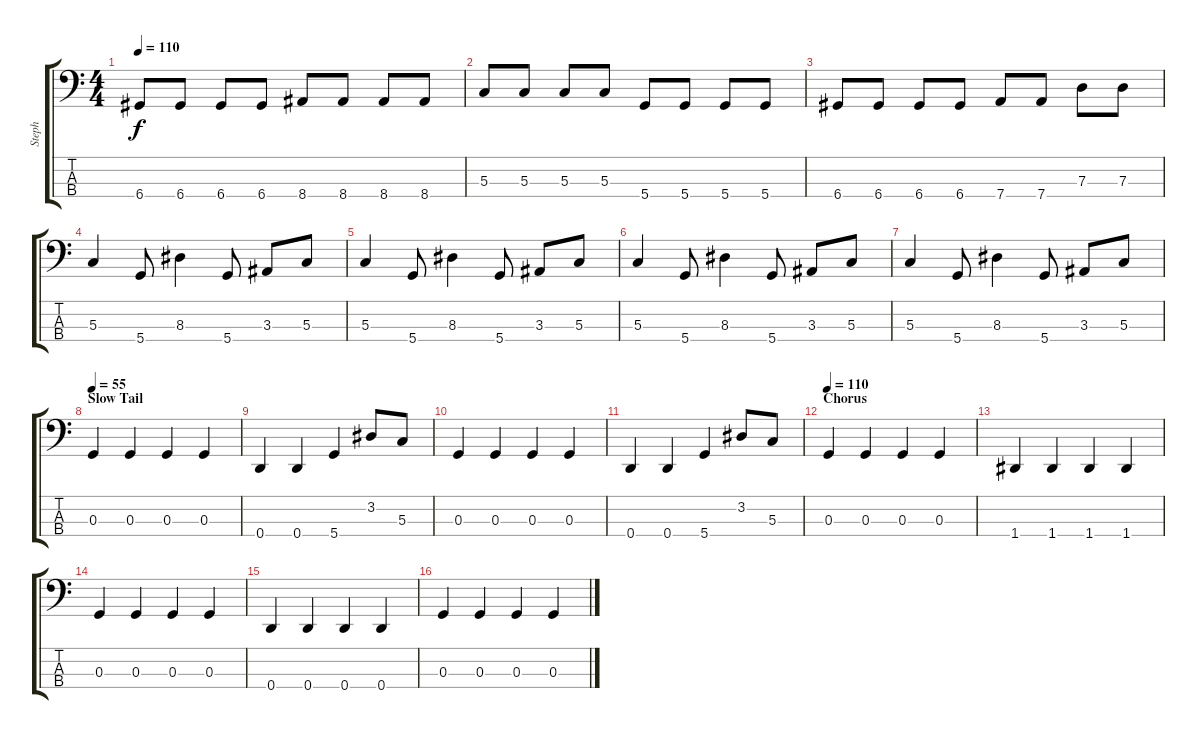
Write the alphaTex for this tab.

\track ("Steph" "Steph") {instrument electricbassfinger}
\staff {score tabs}
\tuning (F2 C2 G1 D1) {hide}
\ts (4 4)
\tempo 110
\clef f4
\ks c
6.4.8{dy f} 6.4.8 6.4.8 6.4.8 8.4.8 8.4.8 8.4.8 8.4.8 |
5.3.8 5.3.8 5.3.8 5.3.8 5.4.8 5.4.8 5.4.8 5.4.8 |
6.4.8 6.4.8 6.4.8 6.4.8 7.4.8 7.4.8 7.3.8 7.3.8 |
5.3.4 5.4.8 8.3.4 5.4.8 3.3.8 5.3.8 |
5.3.4 5.4.8 8.3.4 5.4.8 3.3.8 5.3.8 |
5.3.4 5.4.8 8.3.4 5.4.8 3.3.8 5.3.8 |
5.3.4 5.4.8 8.3.4 5.4.8 3.3.8 5.3.8 |
\section ("" "Slow Tail")
\tempo 55
0.3.4 0.3.4 0.3.4 0.3.4 |
0.4.4 0.4.4 5.4.4 3.2.8 5.3.8 |
0.3.4 0.3.4 0.3.4 0.3.4 |
0.4.4 0.4.4 5.4.4 3.2.8 5.3.8 |
\section ("" "Chorus")
\tempo 110
0.3.4 0.3.4 0.3.4 0.3.4 |
1.4.4 1.4.4 1.4.4 1.4.4 |
0.3.4 0.3.4 0.3.4 0.3.4 |
0.4.4 0.4.4 0.4.4 0.4.4 |
0.3.4 0.3.4 0.3.4 0.3.4
